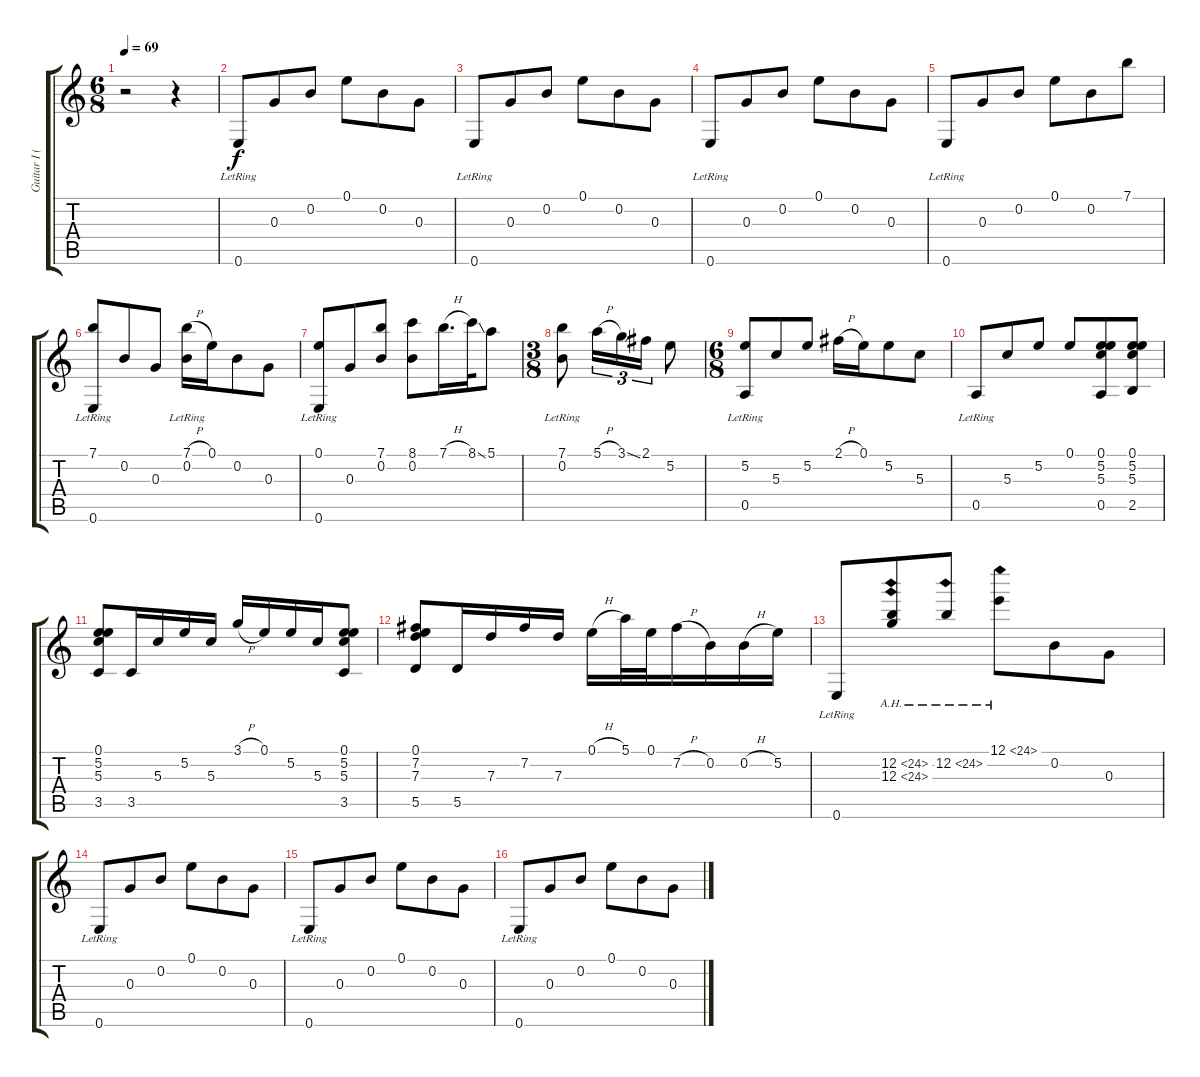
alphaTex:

\track ("Guitar I (clean)" "Guitar I (") {instrument acousticguitarsteel}
\staff {score tabs}
\tuning (E4 B3 G3 D3 A2 E2) {hide}
\ts (6 8)
\tempo 69
\clef g2
\ks c
r.2{dy f instrument acousticguitarsteel} r.4 |
0.6{lr}.8 0.3.8 0.2.8 0.1.8 0.2.8 0.3.8 |
0.6{lr}.8 0.3.8 0.2.8 0.1.8 0.2.8 0.3.8 |
0.6{lr}.8 0.3.8 0.2.8 0.1.8 0.2.8 0.3.8 |
0.6{lr}.8 0.3.8 0.2.8 0.1.8 0.2.8 7.1.8 |
(7.1 0.6{lr}).8 0.2.8 0.3.8 (7.1{h} 0.2{lr}).16 0.1.16 0.2.8 0.3.8 |
(0.1 0.6{lr}).8 0.3.8 (7.1 0.2).8 (8.1 0.2).8 7.1{h}.16{d} 8.1{ss}.32 5.1.8 |
\ts (3 8)
(7.1 0.2{lr}).8 5.1{h}.16{tu (3 2)} 3.1{ss}.16{tu (3 2)} 2.1.16{tu (3 2)} 5.2.8 |
\ts (6 8)
(5.2 0.5{lr}).8 5.3.8 5.2.8 2.1{h}.16 0.1.16 5.2.8 5.3.8 |
0.5{lr}.8 5.3.8 5.2.8 0.1.8 (0.1 5.2 5.3 0.5).8 (0.1 5.2 5.3 2.5).8 |
(0.1 5.2 5.3 3.5).8 3.5.16 5.3.16 5.2.16 5.3.16 3.1{h}.16 0.1.16 5.2.16 5.3.16 (0.1 5.2 5.3 3.5).8 |
(0.1 7.2 7.3 5.5).8 5.5.16 7.3.16 7.2.16 7.3.16 0.1{h}.16 5.1.32 0.1.32 7.2{h}.16 0.2.16 0.2{h}.16 5.2.16 |
0.6{lr}.8 (12.2{ah 12} 12.3{ah 12}).8 12.2{ah 12}.8 12.1{ah 12}.8 0.2.8 0.3.8 |
0.6{lr}.8 0.3.8 0.2.8 0.1.8 0.2.8 0.3.8 |
0.6{lr}.8 0.3.8 0.2.8 0.1.8 0.2.8 0.3.8 |
0.6{lr}.8 0.3.8 0.2.8 0.1.8 0.2.8 0.3.8
